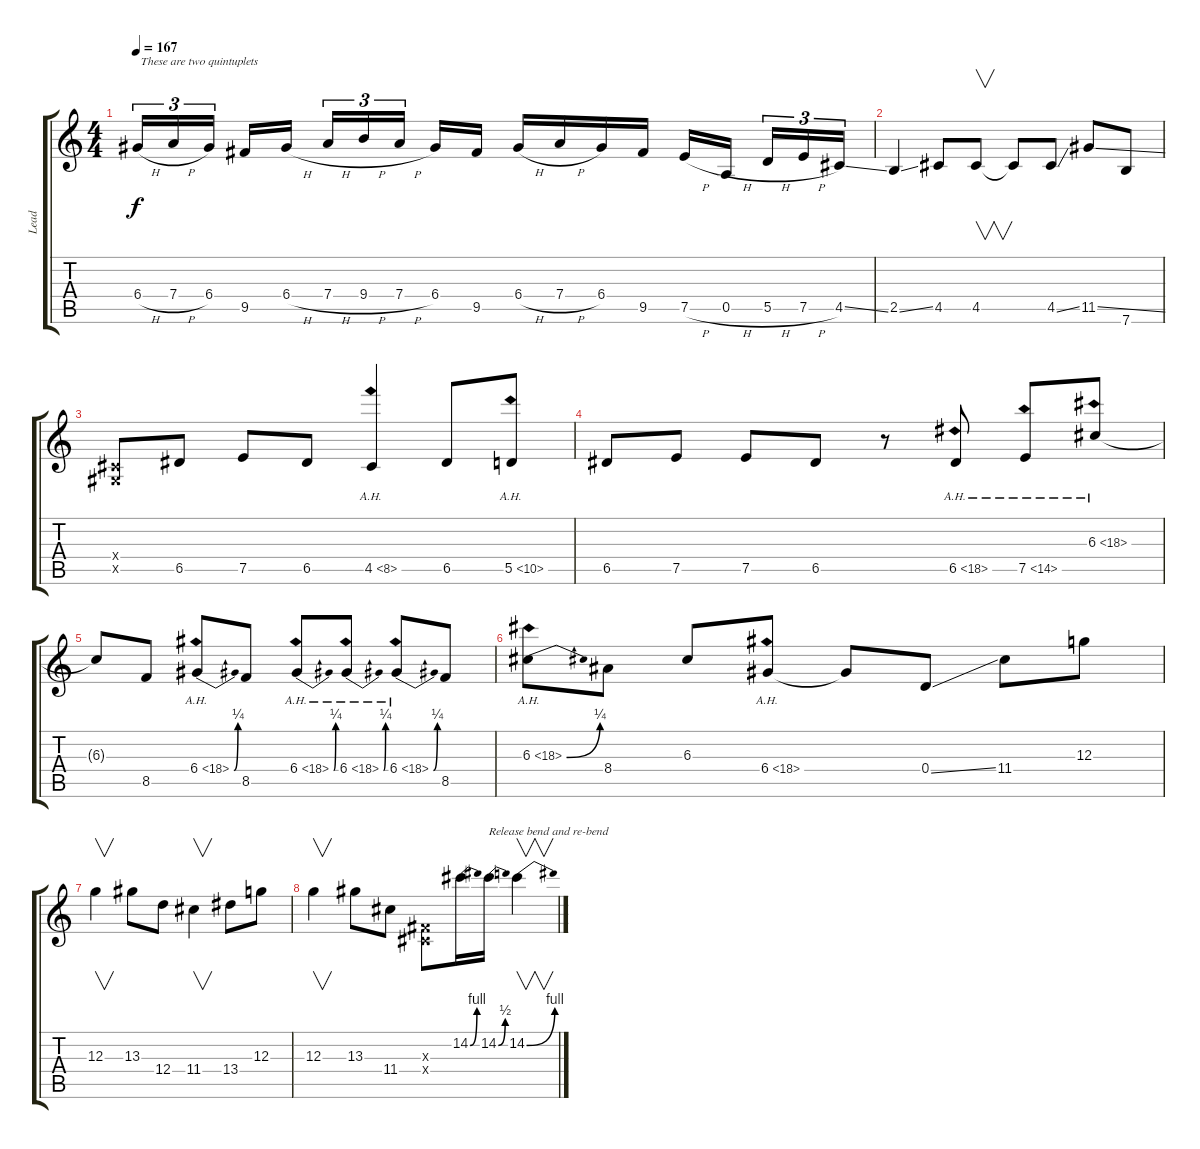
\track ("Lead" "Lead") {instrument distortionguitar}
\staff {score tabs}
\tuning (E4 B3 G3 D3 A2 E2) {hide}
\ts (4 4)
\tempo 167
\clef g2
\ks c
6.4{h}.16{tu (3 2) txt " These are two quintuplets" dy f} 7.4{h}.16{tu (3 2)} 6.4.16{tu (3 2)} 9.5.16 6.4{h}.16 7.4{h}.16{tu (3 2)} 9.4{h}.16{tu (3 2)} 7.4{h}.16{tu (3 2)} 6.4.16 9.5.16 6.4{h}.16 7.4{h}.16 6.4.16 9.5.16 7.5{h}.16 0.5{h}.16 5.5{h}.16{tu (3 2)} 7.5{h}.16{tu (3 2)} 4.5{ss}.16{tu (3 2)} |
2.5{ss}.4 4.5.8 4.5.8{v} 4.5{t}.8 4.5{ss}.8 11.5{ss}.8 7.6.8 |
(-1.4{x} -1.5{x}).8 6.5.8 7.5.8 6.5.8 4.5{ah 4}.4 6.5.8 5.5{ah 5}.8 |
6.5.8 7.5.8 7.5.8 6.5.8 r.8 6.5{ah 12}.8 7.5{ah 7}.8 6.3{ah 12}.8 |
6.3{t}.8 8.5.8 6.4{be (bend 0 0 60 1) ah 12}.8 8.5.8 6.4{be (bend 0 0 60 1) ah 12}.8 6.4{be (bend 0 0 60 1) ah 12}.8 6.4{be (bend 0 0 60 1) ah 12}.8 8.5.8 |
6.3{be (bend 0 0 60 1) ah 12}.8 8.4.8 6.3.8 6.4{ah 12}.8 6.4{t}.8 0.4{ss}.8 11.4.8 12.3.8 |
12.3.4{v} 13.3.8 12.4.8 11.4.4{v} 13.4.8 12.3.8 |
12.3.4{v} 13.3.8 11.4.8 (-1.3{x} -1.4{x}).8 14.2{be (bend 0 0 60 4)}.16 14.2{be (bend 0 0 60 2)}.16{txt "Release bend and re-bend"} 14.2{be (bend 0 0 60 4)}.4{v}
